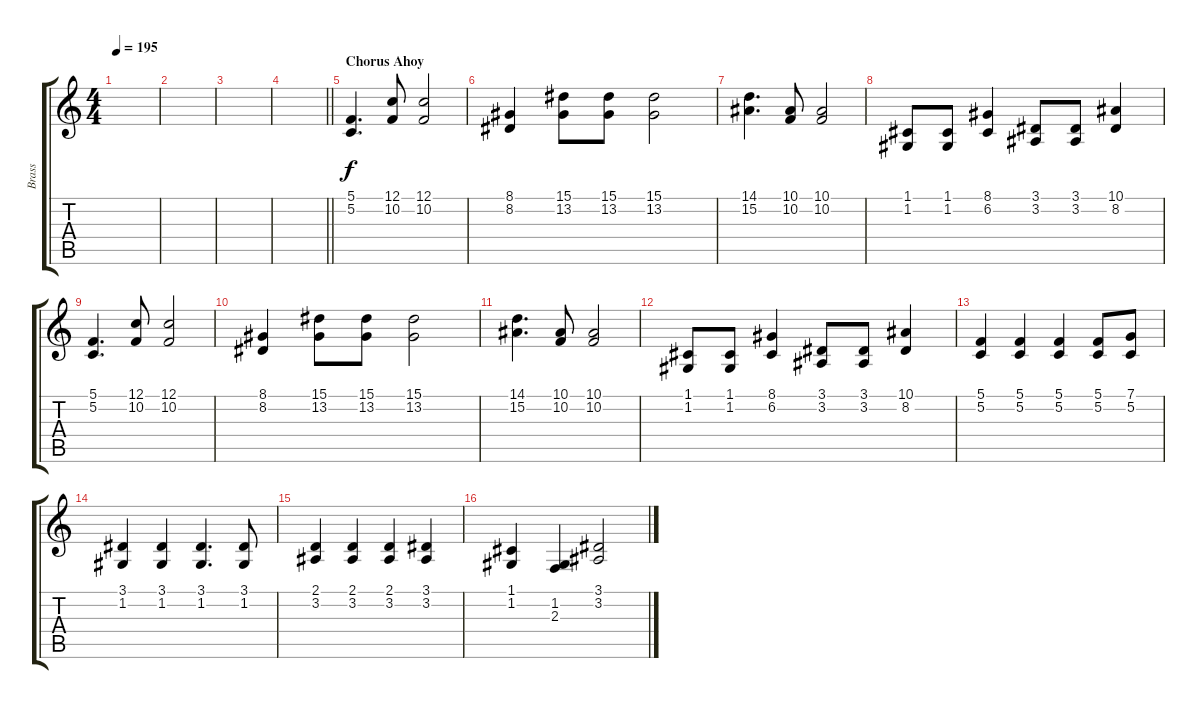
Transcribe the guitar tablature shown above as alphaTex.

\track ("Brass" "Brass") {instrument brasssection}
\staff {score tabs}
\tuning (C4 G3 Eb3 Bb2 F2 C2) {hide}
\ts (4 4)
\tempo 195
\clef g2
\ks c
|
|
|
\barLineRight lightlight
|
\section ("" "Chorus Ahoy")
(5.1 5.2).4{d} (12.1 10.2).8 (12.1 10.2).2 |
(8.1 8.2).4 (15.1 13.2).8 (15.1 13.2).8 (15.1 13.2).2 |
(14.1 15.2).4{d} (10.1 10.2).8 (10.1 10.2).2 |
(1.1 1.2).8 (1.1 1.2).8 (8.1 6.2).4 (3.1 3.2).8 (3.1 3.2).8 (10.1 8.2).4 |
(5.1 5.2).4{d} (12.1 10.2).8 (12.1 10.2).2 |
(8.1 8.2).4 (15.1 13.2).8 (15.1 13.2).8 (15.1 13.2).2 |
(14.1 15.2).4{d} (10.1 10.2).8 (10.1 10.2).2 |
(1.1 1.2).8 (1.1 1.2).8 (8.1 6.2).4 (3.1 3.2).8 (3.1 3.2).8 (10.1 8.2).4 |
(5.1 5.2).4 (5.1 5.2).4 (5.1 5.2).4 (5.1 5.2).8 (7.1 5.2).8 |
(3.1 1.2).4 (3.1 1.2).4 (3.1 1.2).4{d} (3.1 1.2).8 |
(2.1 3.2).4 (2.1 3.2).4 (2.1 3.2).4 (3.1 3.2).4 |
(1.1 1.2).4 (1.2 2.3).4 (3.1 3.2).2
